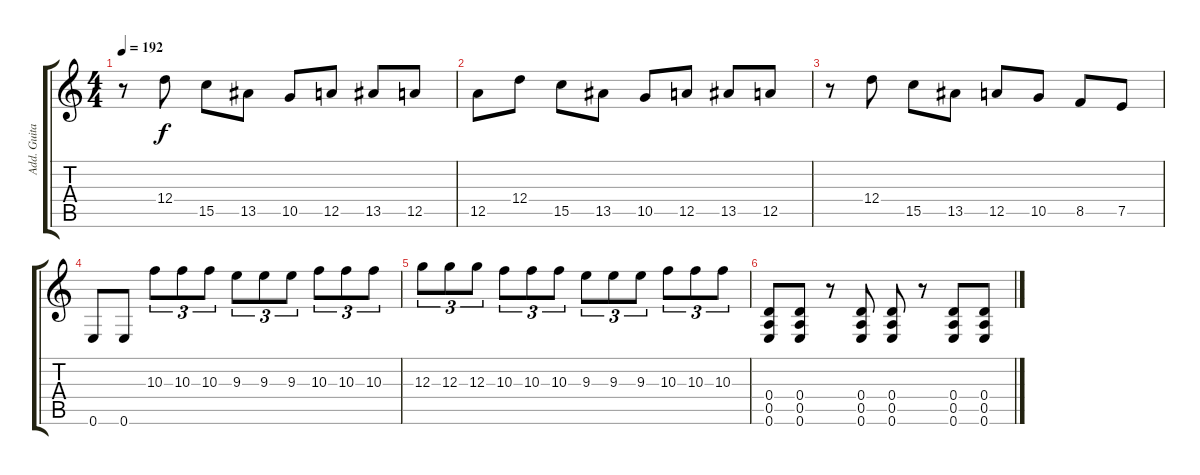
\track ("Add. Guitar 2" "Add. Guita") {instrument distortionguitar}
\staff {score tabs}
\tuning (E4 B3 G3 D3 A2 E2) {hide}
\ts (4 4)
\tempo 192
\clef g2
\ks c
r.8{dy f} 12.4.8 15.5.8 13.5.8 10.5.8 12.5.8 13.5.8 12.5.8 |
12.5.8 12.4.8 15.5.8 13.5.8 10.5.8 12.5.8 13.5.8 12.5.8 |
r.8 12.4.8 15.5.8 13.5.8 12.5.8 10.5.8 8.5.8 7.5.8 |
0.6.8 0.6.8 10.3.8{tu (3 2)} 10.3.8{tu (3 2)} 10.3.8{tu (3 2)} 9.3.8{tu (3 2)} 9.3.8{tu (3 2)} 9.3.8{tu (3 2)} 10.3.8{tu (3 2)} 10.3.8{tu (3 2)} 10.3.8{tu (3 2)} |
12.3.8{tu (3 2)} 12.3.8{tu (3 2)} 12.3.8{tu (3 2)} 10.3.8{tu (3 2)} 10.3.8{tu (3 2)} 10.3.8{tu (3 2)} 9.3.8{tu (3 2)} 9.3.8{tu (3 2)} 9.3.8{tu (3 2)} 10.3.8{tu (3 2)} 10.3.8{tu (3 2)} 10.3.8{tu (3 2)} |
(0.4 0.5 0.6).8 (0.4 0.5 0.6).8 r.8 (0.4 0.5 0.6).8 (0.4 0.5 0.6).8 r.8 (0.4 0.5 0.6).8 (0.4 0.5 0.6).8
